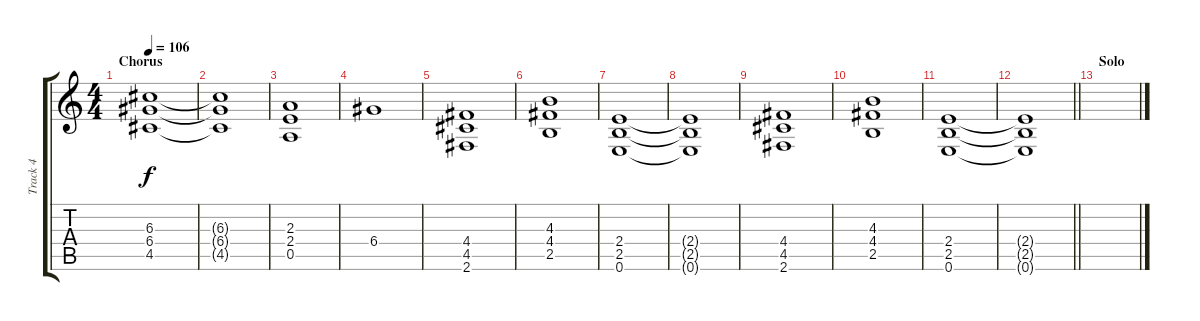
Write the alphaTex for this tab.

\track ("Track 4" "Track 4") {instrument distortionguitar}
\staff {score tabs}
\tuning (E4 B3 G3 D3 A2 E2) {hide}
\ts (4 4)
\section ("" "Chorus")
\tempo 106
\clef g2
\ks c
(6.3 6.4 4.5).1{dy f volume 10} |
(6.3{t} 6.4{t} 4.5{t}).1 |
(2.3 2.4 0.5).1 |
6.4.1 |
(4.4 4.5 2.6).1 |
(4.3 4.4 2.5).1 |
(2.4 2.5 0.6).1 |
(2.4{t} 2.5{t} 0.6{t}).1 |
(4.4 4.5 2.6).1 |
(4.3 4.4 2.5).1 |
(2.4 2.5 0.6).1 |
\barLineRight lightlight
(2.4{t} 2.5{t} 0.6{t}).1 |
\section ("" "Solo")
